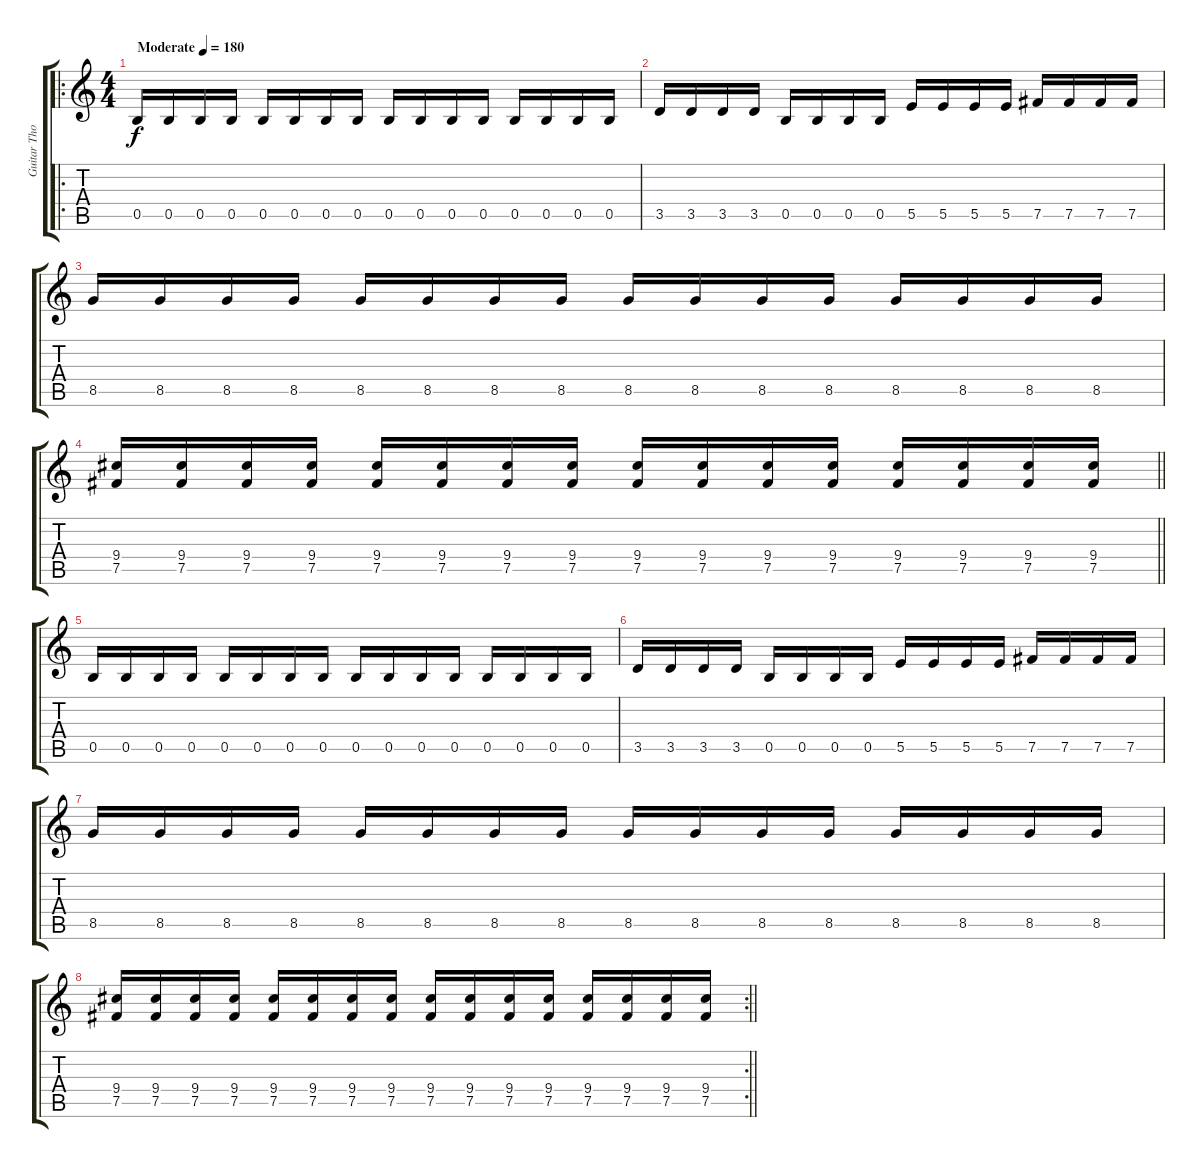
\track ("Guitar Thomas" "Guitar Tho") {solo instrument distortionguitar}
\staff {score tabs}
\tuning (E4 B3 G3 E3 B2 E2) {hide}
\ro
\ts (4 4)
\tempo (180 "Moderate")
\clef g2
\ks c
0.5.16{dy f instrument distortionguitar} 0.5.16 0.5.16 0.5.16 0.5.16 0.5.16 0.5.16 0.5.16 0.5.16 0.5.16 0.5.16 0.5.16 0.5.16 0.5.16 0.5.16 0.5.16 |
3.5.16 3.5.16 3.5.16 3.5.16 0.5.16 0.5.16 0.5.16 0.5.16 5.5.16 5.5.16 5.5.16 5.5.16 7.5.16 7.5.16 7.5.16 7.5.16 |
8.5.16 8.5.16 8.5.16 8.5.16 8.5.16 8.5.16 8.5.16 8.5.16 8.5.16 8.5.16 8.5.16 8.5.16 8.5.16 8.5.16 8.5.16 8.5.16 |
\barLineRight lightlight
(9.4 7.5).16 (9.4 7.5).16 (9.4 7.5).16 (9.4 7.5).16 (9.4 7.5).16 (9.4 7.5).16 (9.4 7.5).16 (9.4 7.5).16 (9.4 7.5).16 (9.4 7.5).16 (9.4 7.5).16 (9.4 7.5).16 (9.4 7.5).16 (9.4 7.5).16 (9.4 7.5).16 (9.4 7.5).16 |
0.5.16 0.5.16 0.5.16 0.5.16 0.5.16 0.5.16 0.5.16 0.5.16 0.5.16 0.5.16 0.5.16 0.5.16 0.5.16 0.5.16 0.5.16 0.5.16 |
3.5.16 3.5.16 3.5.16 3.5.16 0.5.16 0.5.16 0.5.16 0.5.16 5.5.16 5.5.16 5.5.16 5.5.16 7.5.16 7.5.16 7.5.16 7.5.16 |
8.5.16 8.5.16 8.5.16 8.5.16 8.5.16 8.5.16 8.5.16 8.5.16 8.5.16 8.5.16 8.5.16 8.5.16 8.5.16 8.5.16 8.5.16 8.5.16 |
\rc 2
\barLineRight lightlight
(9.4 7.5).16 (9.4 7.5).16 (9.4 7.5).16 (9.4 7.5).16 (9.4 7.5).16 (9.4 7.5).16 (9.4 7.5).16 (9.4 7.5).16 (9.4 7.5).16 (9.4 7.5).16 (9.4 7.5).16 (9.4 7.5).16 (9.4 7.5).16 (9.4 7.5).16 (9.4 7.5).16 (9.4 7.5).16
